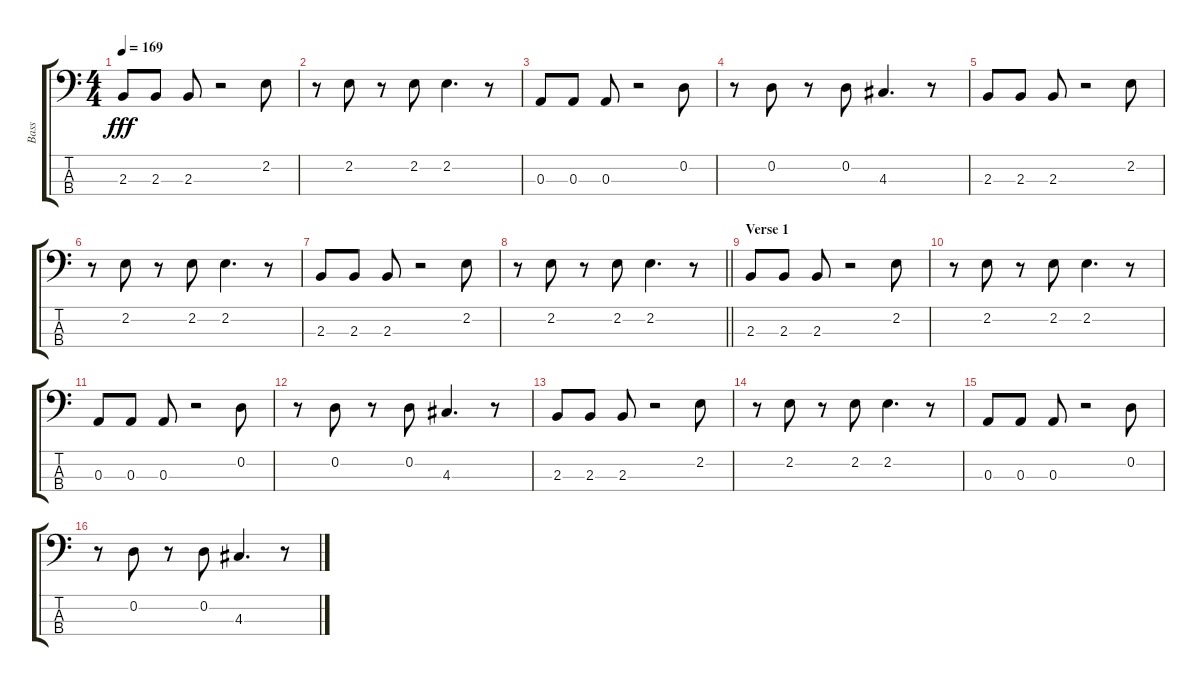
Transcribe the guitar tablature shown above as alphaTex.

\track ("Bass" "Bass") {instrument slapbass1}
\staff {score tabs}
\tuning (G2 D2 A1 E1) {hide}
\ts (4 4)
\tempo 169
\clef f4
\ks c
2.3.8{dy fff} 2.3.8 2.3.8 r.2 2.2.8 |
r.8 2.2.8 r.8 2.2.8 2.2.4{d} r.8 |
0.3.8 0.3.8 0.3.8 r.2 0.2.8 |
r.8 0.2.8 r.8 0.2.8 4.3.4{d} r.8 |
2.3.8 2.3.8 2.3.8 r.2 2.2.8 |
r.8 2.2.8 r.8 2.2.8 2.2.4{d} r.8 |
2.3.8 2.3.8 2.3.8 r.2 2.2.8 |
\barLineRight lightlight
r.8 2.2.8 r.8 2.2.8 2.2.4{d} r.8 |
\section ("" "Verse 1")
2.3.8 2.3.8 2.3.8 r.2 2.2.8 |
r.8 2.2.8 r.8 2.2.8 2.2.4{d} r.8 |
0.3.8 0.3.8 0.3.8 r.2 0.2.8 |
r.8 0.2.8 r.8 0.2.8 4.3.4{d} r.8 |
2.3.8 2.3.8 2.3.8 r.2 2.2.8 |
r.8 2.2.8 r.8 2.2.8 2.2.4{d} r.8 |
0.3.8 0.3.8 0.3.8 r.2 0.2.8 |
r.8 0.2.8 r.8 0.2.8 4.3.4{d} r.8
